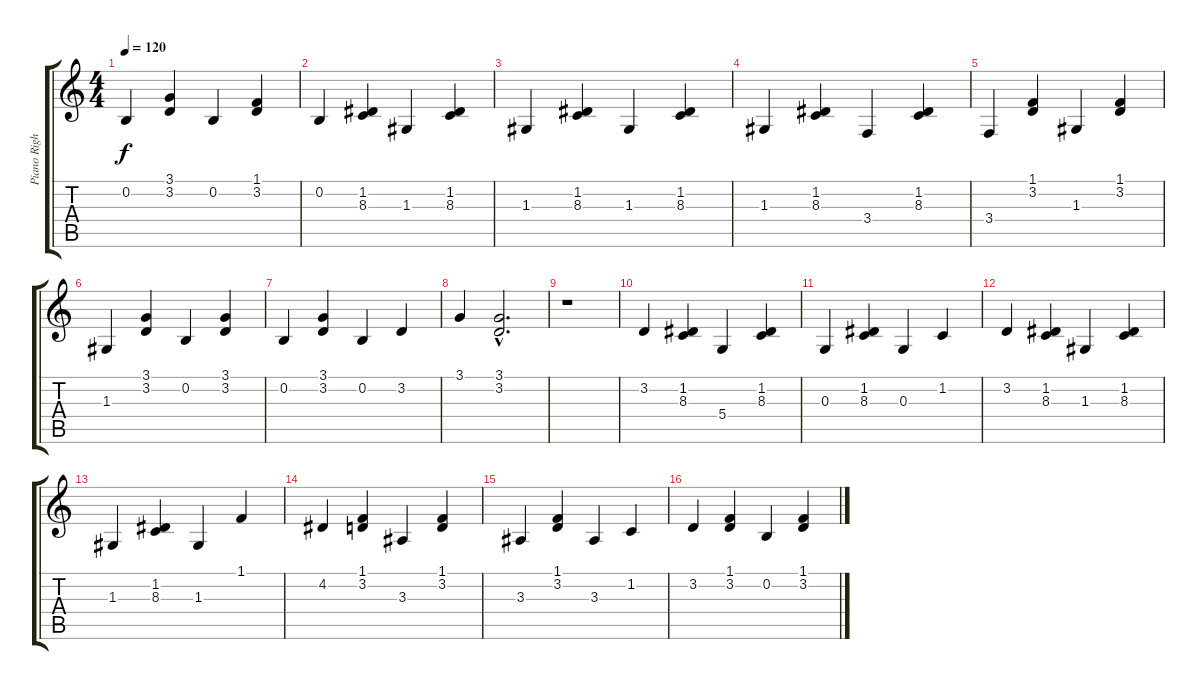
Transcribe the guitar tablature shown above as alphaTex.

\track ("Piano Right" "Piano Righ") {instrument acousticgrandpiano}
\staff {score tabs}
\tuning (E4 B3 G3 D3 A2 E2) {hide}
\ts (4 4)
\tempo 120
\clef g2
\ks c
0.2.4{dy f} (3.1 3.2).4 0.2.4 (1.1 3.2).4 |
0.2.4 (1.2 8.3).4 1.3.4 (1.2 8.3).4 |
1.3.4 (1.2 8.3).4 1.3.4 (1.2 8.3).4 |
1.3.4 (1.2 8.3).4 3.4.4 (1.2 8.3).4 |
3.4.4 (1.1 3.2).4 1.3.4 (1.1 3.2).4 |
1.3.4 (3.1 3.2).4 0.2.4 (3.1 3.2).4 |
0.2.4 (3.1 3.2).4 0.2.4 3.2.4 |
3.1.4 (3.1{hac} 3.2{hac}).2{d} |
r.1 |
3.2.4 (1.2 8.3).4 5.4.4 (1.2 8.3).4 |
0.3.4 (1.2 8.3).4 0.3.4 1.2.4 |
3.2.4 (1.2 8.3).4 1.3.4 (1.2 8.3).4 |
1.3.4 (1.2 8.3).4 1.3.4 1.1.4 |
4.2.4 (1.1 3.2).4 3.3.4 (1.1 3.2).4 |
3.3.4 (1.1 3.2).4 3.3.4 1.2.4 |
3.2.4 (1.1 3.2).4 0.2.4 (1.1 3.2).4
